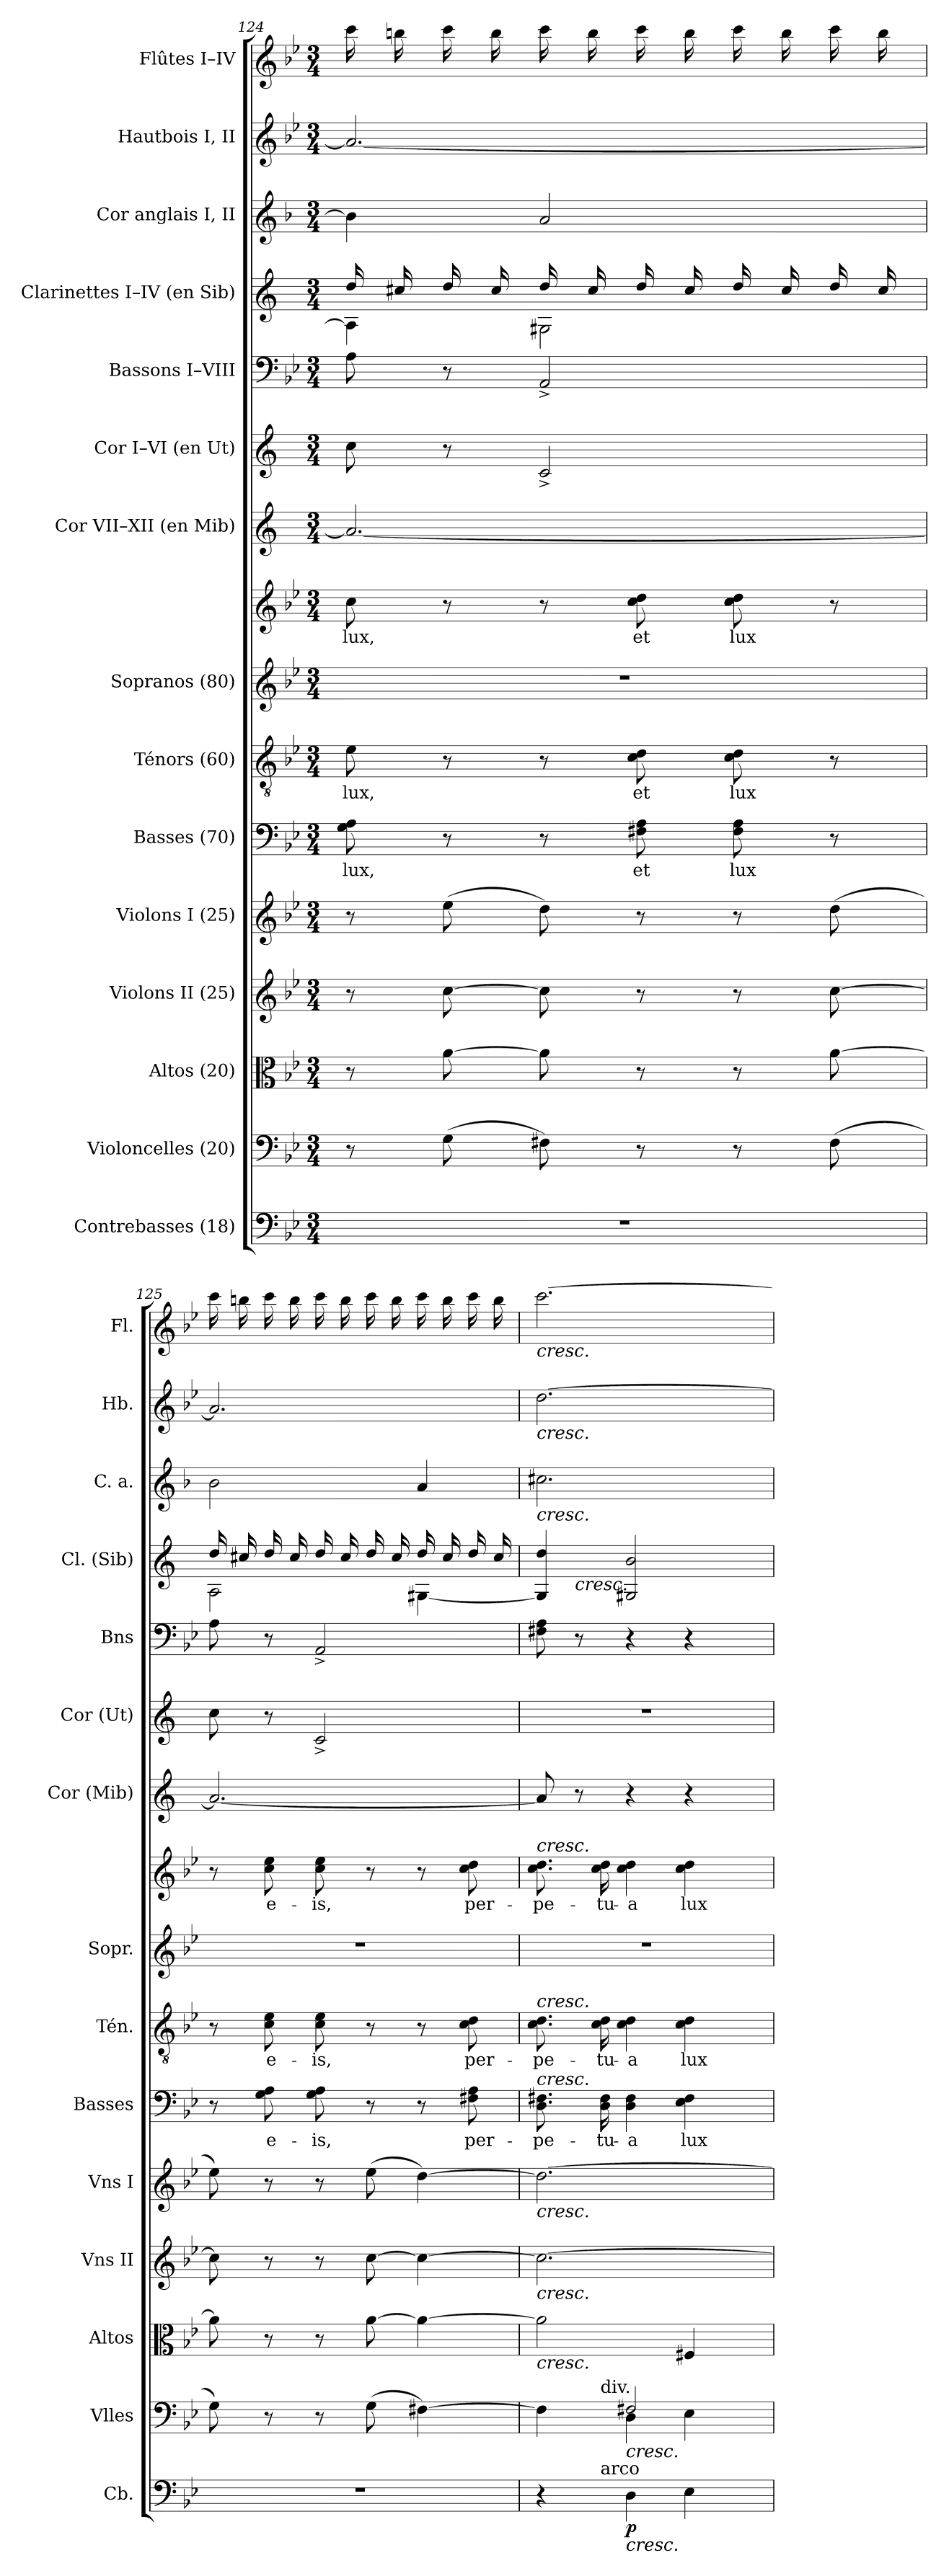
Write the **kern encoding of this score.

**kern	**dynam	**kern	**kern	**kern	**kern	**kern	**text	**kern	**text	**kern	**kern	**text	**kern	**kern	**kern	**kern	**kern	**kern	**kern
*part15	*part15	*part14	*part13	*part12	*part11	*part10	*part10	*part9	*part9	*part8	*part8	*part8	*part7	*part6	*part5	*part4	*part3	*part2	*part1
*staff16	*staff16	*staff15	*staff14	*staff13	*staff12	*staff11	*staff11	*staff10	*staff10	*staff9	*staff8	*staff8	*staff7	*staff6	*staff5	*staff4	*staff3	*staff2	*staff1
*I"Contrebasses (18)	*	*I"Violoncelles (20)	*I"Altos (20)	*I"Violons II (25)	*I"Violons I (25)	*I"Basses (70)	*	*I"Ténors (60)	*	*I"Sopranos (80)	*	*	*I"Cor VII–XII (en Mib)	*I"Cor I–VI (en Ut)	*I"Bassons I–VIII	*I"Clarinettes I–IV (en Sib)	*I"Cor anglais I, II	*I"Hautbois I, II	*I"Flûtes I–IV
*I'Cb.	*	*I'Vlles	*I'Altos	*I'Vns II	*I'Vns I	*I'Basses	*	*I'Tén.	*	*I'Sopr.	*	*	*I'Cor (Mib)	*I'Cor (Ut)	*I'Bns	*I'Cl. (Sib)	*I'C. a.	*I'Hb.	*I'Fl.
*clefF4	*	*clefF4	*clefC3	*clefG2	*clefG2	*clefF4	*	*clefGv2	*	*clefG2	*clefG2	*	*clefG2	*clefG2	*clefF4	*clefG2	*clefG2	*clefG2	*clefG2
*ITrd7c12	*	*	*	*	*	*	*	*ITrd7c12	*	*	*	*	*ITrd5c9	*ITrd7c12	*	*ITrd1c2	*ITrd4c7	*	*
*k[b-e-]	*	*k[b-e-]	*k[b-e-]	*k[b-e-]	*k[b-e-]	*k[b-e-]	*	*k[b-e-]	*	*k[b-e-]	*k[b-e-]	*	*k[b-e-a-]	*k[]	*k[b-e-]	*k[b-e-]	*k[b-e-]	*k[b-e-]	*k[b-e-]
*B-:	*	*B-:	*B-:	*B-:	*B-:	*B-:	*	*B-:	*	*B-:	*B-:	*	*E-:	*C:	*B-:	*B-:	*B-:	*B-:	*B-:
*M3/4	*	*M3/4	*M3/4	*M3/4	*M3/4	*M3/4	*	*M3/4	*	*M3/4	*M3/4	*	*M3/4	*M3/4	*M3/4	*M3/4	*M3/4	*M3/4	*M3/4
=124	=124	=124	=124	=124	=124	=124	=124	=124	=124	=124	=124	=124	=124	=124	=124	=124	=124	=124	=124
!LO:N:vis=1	!	!	!	!	!	!	!	!	!	!	!	!	!	!	!	!	!	!	!
!	!	!	!	!	!	!	!LO:LY:b:color=#000000	!	!	!	!	!	!	!	!	!	!	!	!
!	!	!	!	!	!	!	!	!	!LO:LY:b:color=#000000	!LO:N:vis=1	!	!	!	!	!	!	!	!	!
!	!	!	!	!	!	!	!	!	!	!	!	!LO:LY:b:color=#000000	!	!	!	!	!	!	!
*	*	*	*	*	*	*	*	*	*	*	*	*	*	*	*	*^	*	*	*
2.r	.	8r	8r	8r	8r	8Gi\ 8Ai	lux,	8E-i\	lux,	2.r	8cci\	lux,	2.ci/_<	8ci\	8Ai\	16cci/	4Gi\]	4e-i\]	2.ai/_<	16ccci\
.	.	.	.	.	.	.	.	.	.	.	.	.	.	.	.	16bni/	.	.	.	16bbni\
.	.	(8Gi\	[>8ai\	[>8cci\	(8ee-i\	8r	.	8r	.	.	8r	.	.	8r	8r	16cci/	.	.	.	16ccci\
.	.	.	.	.	.	.	.	.	.	.	.	.	.	.	.	16bi/	.	.	.	16bbi\
.	.	8F#Xi\)	8ai\]	8cci\]	8ddi\)	8r	.	8r	.	.	8r	.	.	2C^i/	2AA^i/	16cci/	2F#Xi\	2di/	.	16ccci\
.	.	.	.	.	.	.	.	.	.	.	.	.	.	.	.	16bi/	.	.	.	16bbi\
!	!	!	!	!	!	!	!LO:LY:b:color=#000000	!	!	!	!	!	!	!	!	!	!	!	!	!
!	!	!	!	!	!	!	!	!	!LO:LY:b:color=#000000	!	!	!	!	!	!	!	!	!	!	!
!	!	!	!	!	!	!	!	!	!	!	!	!LO:LY:b:color=#000000	!	!	!	!	!	!	!	!
.	.	8r	8r	8r	8r	8F#Xi\ 8Ai	et	8Ci\ 8Di	et	.	8cci\ 8ddi	et	.	.	.	16cci/	.	.	.	16ccci\
.	.	.	.	.	.	.	.	.	.	.	.	.	.	.	.	16bi/	.	.	.	16bbi\
!	!	!	!	!	!	!	!LO:LY:b:color=#000000	!	!	!	!	!	!	!	!	!	!	!	!	!
!	!	!	!	!	!	!	!	!	!LO:LY:b:color=#000000	!	!	!	!	!	!	!	!	!	!	!
!	!	!	!	!	!	!	!	!	!	!	!	!LO:LY:b:color=#000000	!	!	!	!	!	!	!	!
.	.	8r	8r	8r	8r	8F#i\ 8Ai	lux	8Ci\ 8Di	lux	.	8cci\ 8ddi	lux	.	.	.	16cci/	.	.	.	16ccci\
.	.	.	.	.	.	.	.	.	.	.	.	.	.	.	.	16bi/	.	.	.	16bbi\
.	.	(8F#i\	[>8ai\	[>8cci\	(8ddi\	8r	.	8r	.	.	8r	.	.	.	.	16cci/	.	.	.	16ccci\
.	.	.	.	.	.	.	.	.	.	.	.	.	.	.	.	16bi/	.	.	.	16bbi\
=125	=125	=125	=125	=125	=125	=125	=125	=125	=125	=125	=125	=125	=125	=125	=125	=125	=125	=125	=125	=125
!LO:N:vis=1	!	!	!	!	!	!	!	!	!	!LO:N:vis=1	!	!	!	!	!	!	!	!	!	!
2.r	.	8Gi\)	8ai\]	8cci\]	8ee-i\)	8r	.	8r	.	2.r	8r	.	2.ci/_<	8ci\	8Ai\	16cci/	2Gi\	2e-i\	2.ai/]	16ccci\
.	.	.	.	.	.	.	.	.	.	.	.	.	.	.	.	16bni/	.	.	.	16bbni\
!	!	!	!	!	!	!	!LO:LY:b:color=#000000	!	!	!	!	!	!	!	!	!	!	!	!	!
!	!	!	!	!	!	!	!	!	!LO:LY:b:color=#000000	!	!	!	!	!	!	!	!	!	!	!
!	!	!	!	!	!	!	!	!	!	!	!	!LO:LY:b:color=#000000	!	!	!	!	!	!	!	!
.	.	8r	8r	8r	8r	8Gi\ 8Ai	e-	8Ci\ 8E-i	e-	.	8cci\ 8ee-i	e-	.	8r	8r	16cci/	.	.	.	16ccci\
.	.	.	.	.	.	.	.	.	.	.	.	.	.	.	.	16bi/	.	.	.	16bbi\
!	!	!	!	!	!	!	!LO:LY:b:color=#000000	!	!	!	!	!	!	!	!	!	!	!	!	!
!	!	!	!	!	!	!	!	!	!LO:LY:b:color=#000000	!	!	!	!	!	!	!	!	!	!	!
!	!	!	!	!	!	!	!	!	!	!	!	!LO:LY:b:color=#000000	!	!	!	!	!	!	!	!
.	.	8r	8r	8r	8r	8Gi\ 8Ai	-is,	8Ci\ 8E-i	-is,	.	8cci\ 8ee-i	-is,	.	2C^i/	2AA^i/	16cci/	.	.	.	16ccci\
.	.	.	.	.	.	.	.	.	.	.	.	.	.	.	.	16bi/	.	.	.	16bbi\
.	.	(8Gi\	[>8ai\	[>8cci\	(8ee-i\	8r	.	8r	.	.	8r	.	.	.	.	16cci/	.	.	.	16ccci\
.	.	.	.	.	.	.	.	.	.	.	.	.	.	.	.	16bi/	.	.	.	16bbi\
.	.	[>4F#Xi\)	4ai\_>	4cci\_>	[>4ddi\)	8r	.	8r	.	.	8r	.	.	.	.	16cci/	[<4F#Xi\	4di/	.	16ccci\
.	.	.	.	.	.	.	.	.	.	.	.	.	.	.	.	16bi/	.	.	.	16bbi\
!	!	!	!	!	!	!	!LO:LY:b:color=#000000	!	!	!	!	!	!	!	!	!	!	!	!	!
!	!	!	!	!	!	!	!	!	!LO:LY:b:color=#000000	!	!	!	!	!	!	!	!	!	!	!
!	!	!	!	!	!	!	!	!	!	!	!	!LO:LY:b:color=#000000	!	!	!	!	!	!	!	!
.	.	.	.	.	.	8F#Xi\ 8Ai	per-	8Ci\ 8Di	per-	.	8cci\ 8ddi	per-	.	.	.	16cci/	.	.	.	16ccci\
.	.	.	.	.	.	.	.	.	.	.	.	.	.	.	.	16bi/	.	.	.	16bbi\
!!LO:PB:g=z
=126	=126	=126	=126	=126	=126	=126	=126	=126	=126	=126	=126	=126	=126	=126	=126	=126	=126	=126	=126	=126
*	*	*^	*	*	*	*	*	*	*	*	*	*	*	*	*	*	*	*	*	*
!	!	!	!	!	!	!	!	!LO:LY:b:color=#000000	!	!	!	!	!	!	!	!	!	!	!	!	!
!	!	!	!	!	!	!	!	!	!	!LO:LY:b:color=#000000	!LO:N:vis=1	!	!	!	!	!	!	!	!	!	!
!	!	!	!	!	!	!	!	!	!	!	!	!	!	!	!	!	!	!	!	!	!LO:TX:b:i:t=cresc.
!	!	!	!	!	!	!	!	!	!	!	!	!	!	!	!	!	!	!	!	!LO:TX:b:i:t=cresc.	!
!	!	!	!	!	!	!	!	!	!	!	!	!	!	!	!	!	!	!	!LO:TX:b:i:t=cresc.	!	!
!	!	!	!	!	!	!	!	!	!	!	!	!LO:TX:a:i:t=cresc.	!	!	!	!	!	!	!	!	!
!	!	!	!	!	!	!	!	!	!LO:TX:a:i:t=cresc.	!	!	!	!	!	!	!	!	!	!	!	!
!	!	!	!	!	!	!	!LO:TX:a:i:t=cresc.	!	!	!	!	!	!	!	!	!	!	!	!	!	!
!	!	!	!	!	!	!LO:TX:b:i:t=cresc.	!	!	!	!	!	!	!	!	!	!	!	!	!	!	!
!	!	!	!	!	!LO:TX:b:i:t=cresc.	!	!	!	!	!	!	!	!	!	!	!	!	!	!	!	!
!	!	!	!	!LO:TX:b:i:t=cresc.	!	!	!	!	!	!	!	!	!	!	!	!	!	!	!	!	!
!	!	!	!	!	!	!	!	!	!	!	!	!	!LO:LY:b:color=#000000	!	!LO:N:vis=1	!	!	!	!	!	!
*^	*	*	*^	*	*	*	*	*	*	*	*	*	*	*	*	*	*	*	*	*	*
4r	8.ryy	.	4F#i\]	4ryy	8.ryy	2ai\]	2.cci\_>	2.ddi\_>	8.Di\ 8.F#Xi	-pe-	8.Ci\ 8.Di	-pe-	2.r	8.cci\ 8.ddi	-pe-	8ci/]	2.r	8F#Xi\ 8Ai	4F#i/] 4cci	8ryy	2.f#Xi\	[>2.ddi\	[>2.ccci\
!	!	!	!	!	!	!	!	!	!	!	!	!	!	!	!	!	!	!	!	!LO:TX:b:i:t=cresc.	!	!	!
.	.	.	.	.	.	.	.	.	.	.	.	.	.	.	.	8r	.	8r	.	2ryy	.	.	.
!	!	!	!	!	!	!	!	!	!	!LO:LY:b:color=#000000	!	!	!	!	!	!	!	!	!	!	!	!	!
!	!	!	!	!	!	!	!	!	!	!	!	!LO:LY:b:color=#000000	!	!	!	!	!	!	!	!	!	!	!
!	!	!	!	!	!LO:TX:a:t=div.	!	!	!	!	!	!	!	!	!	!	!	!	!	!	!	!	!	!
!	!LO:TX:a:t=arco	!	!	!	!	!	!	!	!	!	!	!	!	!	!	!	!	!	!	!	!	!	!
!	!	!	!	!	!	!	!	!	!	!	!	!	!	!	!LO:LY:b:color=#000000	!	!	!	!	!	!	!	!
.	2ryy	.	.	.	2ryy	.	.	.	16Di\ 16F#i	-tu-	16Ci\ 16Di	-tu-	.	16cci\ 16ddi	-tu-	.	.	.	.	.	.	.	.
!	!	!	!	!	!	!	!	!	!	!LO:LY:b:color=#000000	!	!	!	!	!	!	!	!	!	!	!	!	!
!	!	!	!	!	!	!	!	!	!	!	!	!LO:LY:b:color=#000000	!	!	!	!	!	!	!	!	!	!	!
!	!	!	!LO:TX:b:i:t=cresc.	!	!	!	!	!	!	!	!	!	!	!	!	!	!	!	!	!	!	!	!
!LO:TX:b:i:t=cresc.	!	!	!	!	!	!	!	!	!	!	!	!	!	!	!	!	!	!	!	!	!	!	!
!	!	!	!	!	!	!	!	!	!	!	!	!	!	!	!LO:LY:b:color=#000000	!	!	!	!	!	!	!	!
4DDi\	.	p	2F#Xi/	4Di\	.	.	.	.	4Di\ 4F#i	-a	4Ci\ 4Di	-a	.	4cci\ 4ddi	-a	4r	.	4r	2F#Xi/ 2ai	.	.	.	.
!	!	!	!	!	!	!	!	!	!	!LO:LY:b:color=#000000	!	!	!	!	!	!	!	!	!	!	!	!	!
!	!	!	!	!	!	!	!	!	!	!	!	!LO:LY:b:color=#000000	!	!	!	!	!	!	!	!	!	!	!
!	!	!	!	!	!	!	!	!	!	!	!	!	!	!	!LO:LY:b:color=#000000	!	!	!	!	!	!	!	!
4EE-i\	.	.	.	4E-i\	.	4F#Xi/	.	.	4E-i\ 4F#i	lux	4Ci\ 4Di	lux	.	4cci\ 4ddi	lux	4r	.	4r	.	.	.	.	.
.	.	.	.	.	.	.	.	.	.	.	.	.	.	.	.	.	.	.	.	8ryy	.	.	.
.	16ryy	.	.	.	16ryy	.	.	.	.	.	.	.	.	.	.	.	.	.	.	.	.	.	.
*v	*v	*	*	*	*	*	*	*	*	*	*	*	*	*	*	*	*	*	*v	*v	*	*	*
*	*	*v	*v	*v	*	*	*	*	*	*	*	*	*	*	*	*	*	*	*	*	*
=	=	=	=	=	=	=	=	=	=	=	=	=	=	=	=	=	=	=	=
*-	*-	*-	*-	*-	*-	*-	*-	*-	*-	*-	*-	*-	*-	*-	*-	*-	*-	*-	*-
